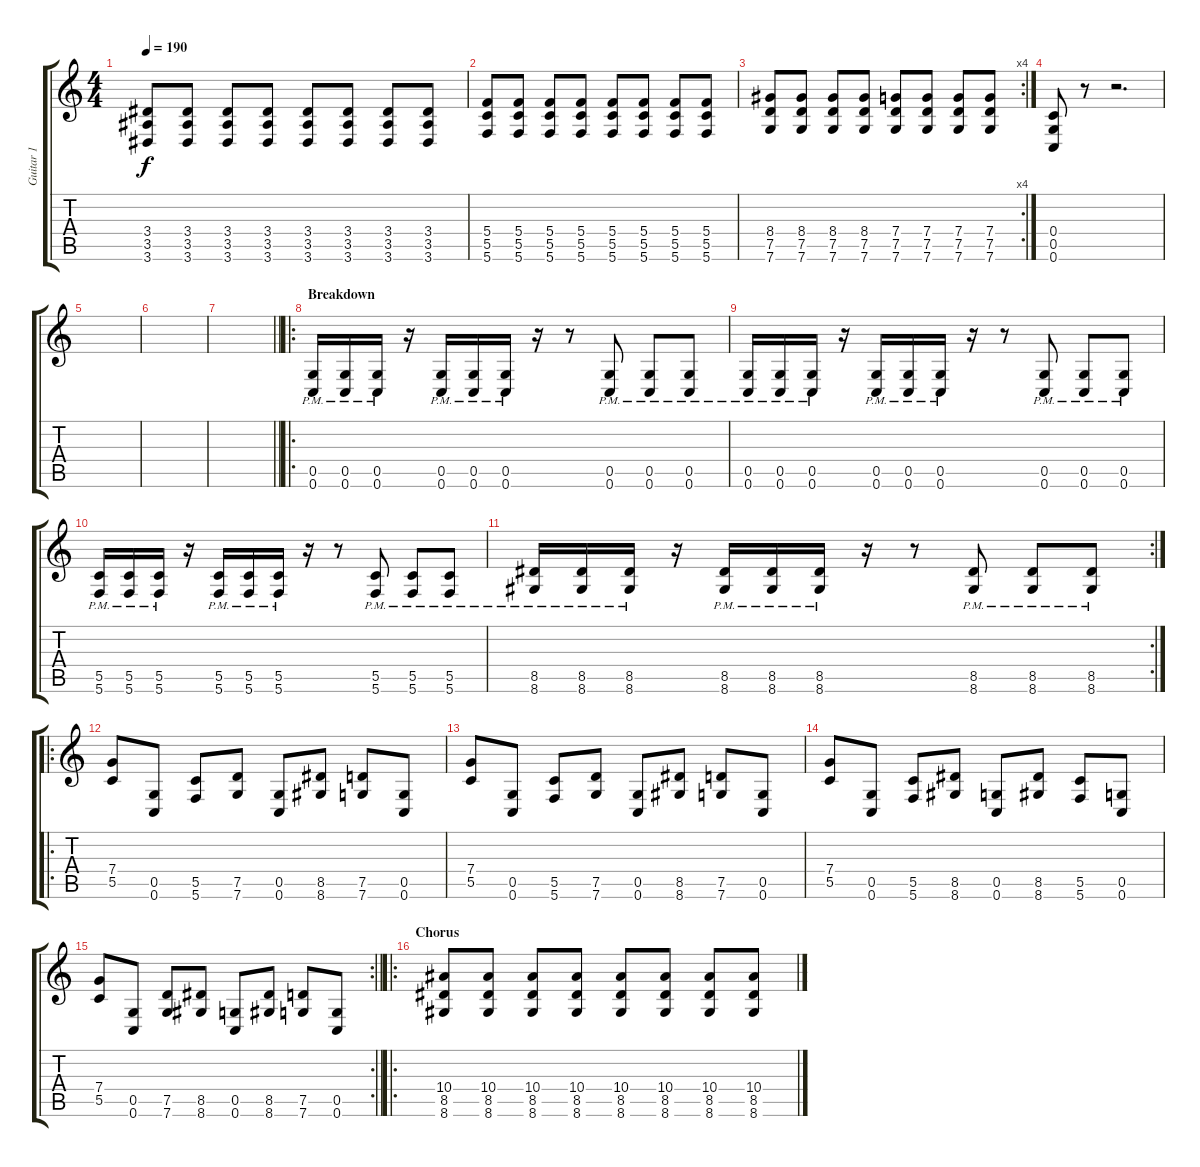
\track ("Guitar 1" "Guitar 1") {instrument distortionguitar}
\staff {score tabs}
\tuning (D4 A3 F3 C3 G2 C2) {hide}
\ts (4 4)
\tempo 190
\clef g2
\ks c
(3.4 3.5 3.6).8{dy f} (3.4 3.5 3.6).8 (3.4 3.5 3.6).8 (3.4 3.5 3.6).8 (3.4 3.5 3.6).8 (3.4 3.5 3.6).8 (3.4 3.5 3.6).8 (3.4 3.5 3.6).8 |
(5.4 5.5 5.6).8 (5.4 5.5 5.6).8 (5.4 5.5 5.6).8 (5.4 5.5 5.6).8 (5.4 5.5 5.6).8 (5.4 5.5 5.6).8 (5.4 5.5 5.6).8 (5.4 5.5 5.6).8 |
\rc 4
(8.4 7.5 7.6).8 (8.4 7.5 7.6).8 (8.4 7.5 7.6).8 (8.4 7.5 7.6).8 (7.4 7.5 7.6).8 (7.4 7.5 7.6).8 (7.4 7.5 7.6).8 (7.4 7.5 7.6).8 |
(0.4 0.5 0.6).8 r.8 r.2{d} |
|
|
\barLineRight lightlight
|
\ro
\section ("" "Breakdown")
(0.5{pm} 0.6{pm}).16 (0.5{pm} 0.6{pm}).16 (0.5{pm} 0.6{pm}).16 r.16 (0.5{pm} 0.6{pm}).16 (0.5{pm} 0.6{pm}).16 (0.5{pm} 0.6{pm}).16 r.16 r.8 (0.5{pm} 0.6{pm}).8 (0.5{pm} 0.6{pm}).8 (0.5{pm} 0.6{pm}).8 |
(0.5{pm} 0.6{pm}).16 (0.5{pm} 0.6{pm}).16 (0.5{pm} 0.6{pm}).16 r.16 (0.5{pm} 0.6{pm}).16 (0.5{pm} 0.6{pm}).16 (0.5{pm} 0.6{pm}).16 r.16 r.8 (0.5{pm} 0.6{pm}).8 (0.5{pm} 0.6{pm}).8 (0.5{pm} 0.6{pm}).8 |
(5.5{pm} 5.6{pm}).16 (5.5{pm} 5.6{pm}).16 (5.5{pm} 5.6{pm}).16 r.16 (5.5{pm} 5.6{pm}).16 (5.5{pm} 5.6{pm}).16 (5.5{pm} 5.6{pm}).16 r.16 r.8 (5.5{pm} 5.6{pm}).8 (5.5{pm} 5.6{pm}).8 (5.5{pm} 5.6{pm}).8 |
\rc 2
(8.5{pm} 8.6{pm}).16 (8.5{pm} 8.6{pm}).16 (8.5{pm} 8.6{pm}).16 r.16 (8.5{pm} 8.6{pm}).16 (8.5{pm} 8.6{pm}).16 (8.5{pm} 8.6{pm}).16 r.16 r.8 (8.5{pm} 8.6{pm}).8 (8.5{pm} 8.6{pm}).8 (8.5{pm} 8.6{pm}).8 |
\ro
(7.4 5.5).8 (0.5 0.6).8 (5.5 5.6).8 (7.5 7.6).8 (0.5 0.6).8 (8.5 8.6).8 (7.5 7.6).8 (0.5 0.6).8 |
(7.4 5.5).8 (0.5 0.6).8 (5.5 5.6).8 (7.5 7.6).8 (0.5 0.6).8 (8.5 8.6).8 (7.5 7.6).8 (0.5 0.6).8 |
(7.4 5.5).8 (0.5 0.6).8 (5.5 5.6).8 (8.5 8.6).8 (0.5 0.6).8 (8.5 8.6).8 (5.5 5.6).8 (0.5 0.6).8 |
\rc 2
\barLineRight lightlight
(7.4 5.5).8 (0.5 0.6).8 (7.5 7.6).8 (8.5 8.6).8 (0.5 0.6).8 (8.5 8.6).8 (7.5 7.6).8 (0.5 0.6).8 |
\ro
\section ("" "Chorus")
(10.4 8.5 8.6).8 (10.4 8.5 8.6).8 (10.4 8.5 8.6).8 (10.4 8.5 8.6).8 (10.4 8.5 8.6).8 (10.4 8.5 8.6).8 (10.4 8.5 8.6).8 (10.4 8.5 8.6).8
